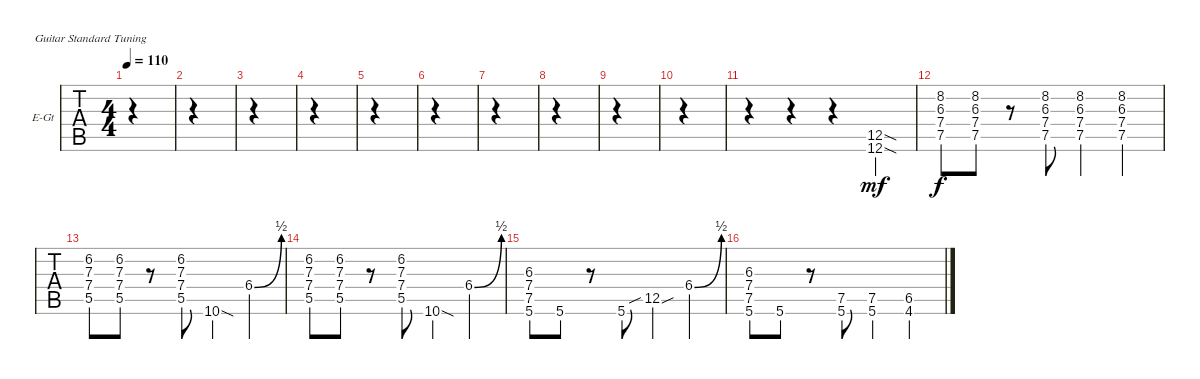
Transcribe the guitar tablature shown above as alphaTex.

\defaultSystemsLayout 4
\bracketExtendMode groupsimilarinstruments
\firstSystemTrackNameOrientation horizontal
\otherSystemsTrackNameOrientation horizontal
\track ("Fills" "E-Gt") {instrument distortionguitar}
\staff {tabs}
\tuning (E4 B3 G3 D3 A2 E2)
\ts (4 4)
\tempo 110
\clef g2
\scale
0.333333
\ks c
|
\scale
0.333333 |
\scale
0.333333 |
\scale
0.333333 |
\scale
0.333333 |
\scale
0.333333 |
\scale
0.333333 |
\scale
0.333333 |
\scale
0.333333 |
\scale
0.333333 |
\scale
0.333333 r.4 r.4 r.4 (12.6{sod} 12.5{sod}).4{dy mf} |
\scale
0.333333 (7.5 7.4 6.3 8.2).8{dy f} (7.5 7.4 6.3 8.2).8 r.8 (7.5 7.4 6.3 8.2).8 (7.5 7.4 6.3 8.2).4 (7.5 7.4 6.3 8.2).4 |
\scale
0.333333 (5.5 7.4 7.3 6.2).8 (5.5 7.4 7.3 6.2).8 r.8 (5.5 7.4 7.3 6.2).8 10.6{sod}.4 6.4{be (bend 0 0 7.199999999999999 2)}.4 |
\scale
0.333333 (5.5 7.4 7.3 6.2).8 (5.5 7.4 7.3 6.2).8 r.8 (5.5 7.4 7.3 6.2).8 10.6{sod}.4 6.4{be (bend 0 0 7.199999999999999 2)}.4 |
\scale
0.333333 (5.6 7.5 7.4 6.3).8 5.6.8 r.8 5.6.8 12.5{sib sou}.4 6.4{be (bend 0 0 7.199999999999999 2)}.4 |
\scale
0.333333 (5.6 7.5 7.4 6.3).8 5.6.8 r.8 (5.6 7.5).8 (5.6 7.5).4 (6.5 4.6).4
